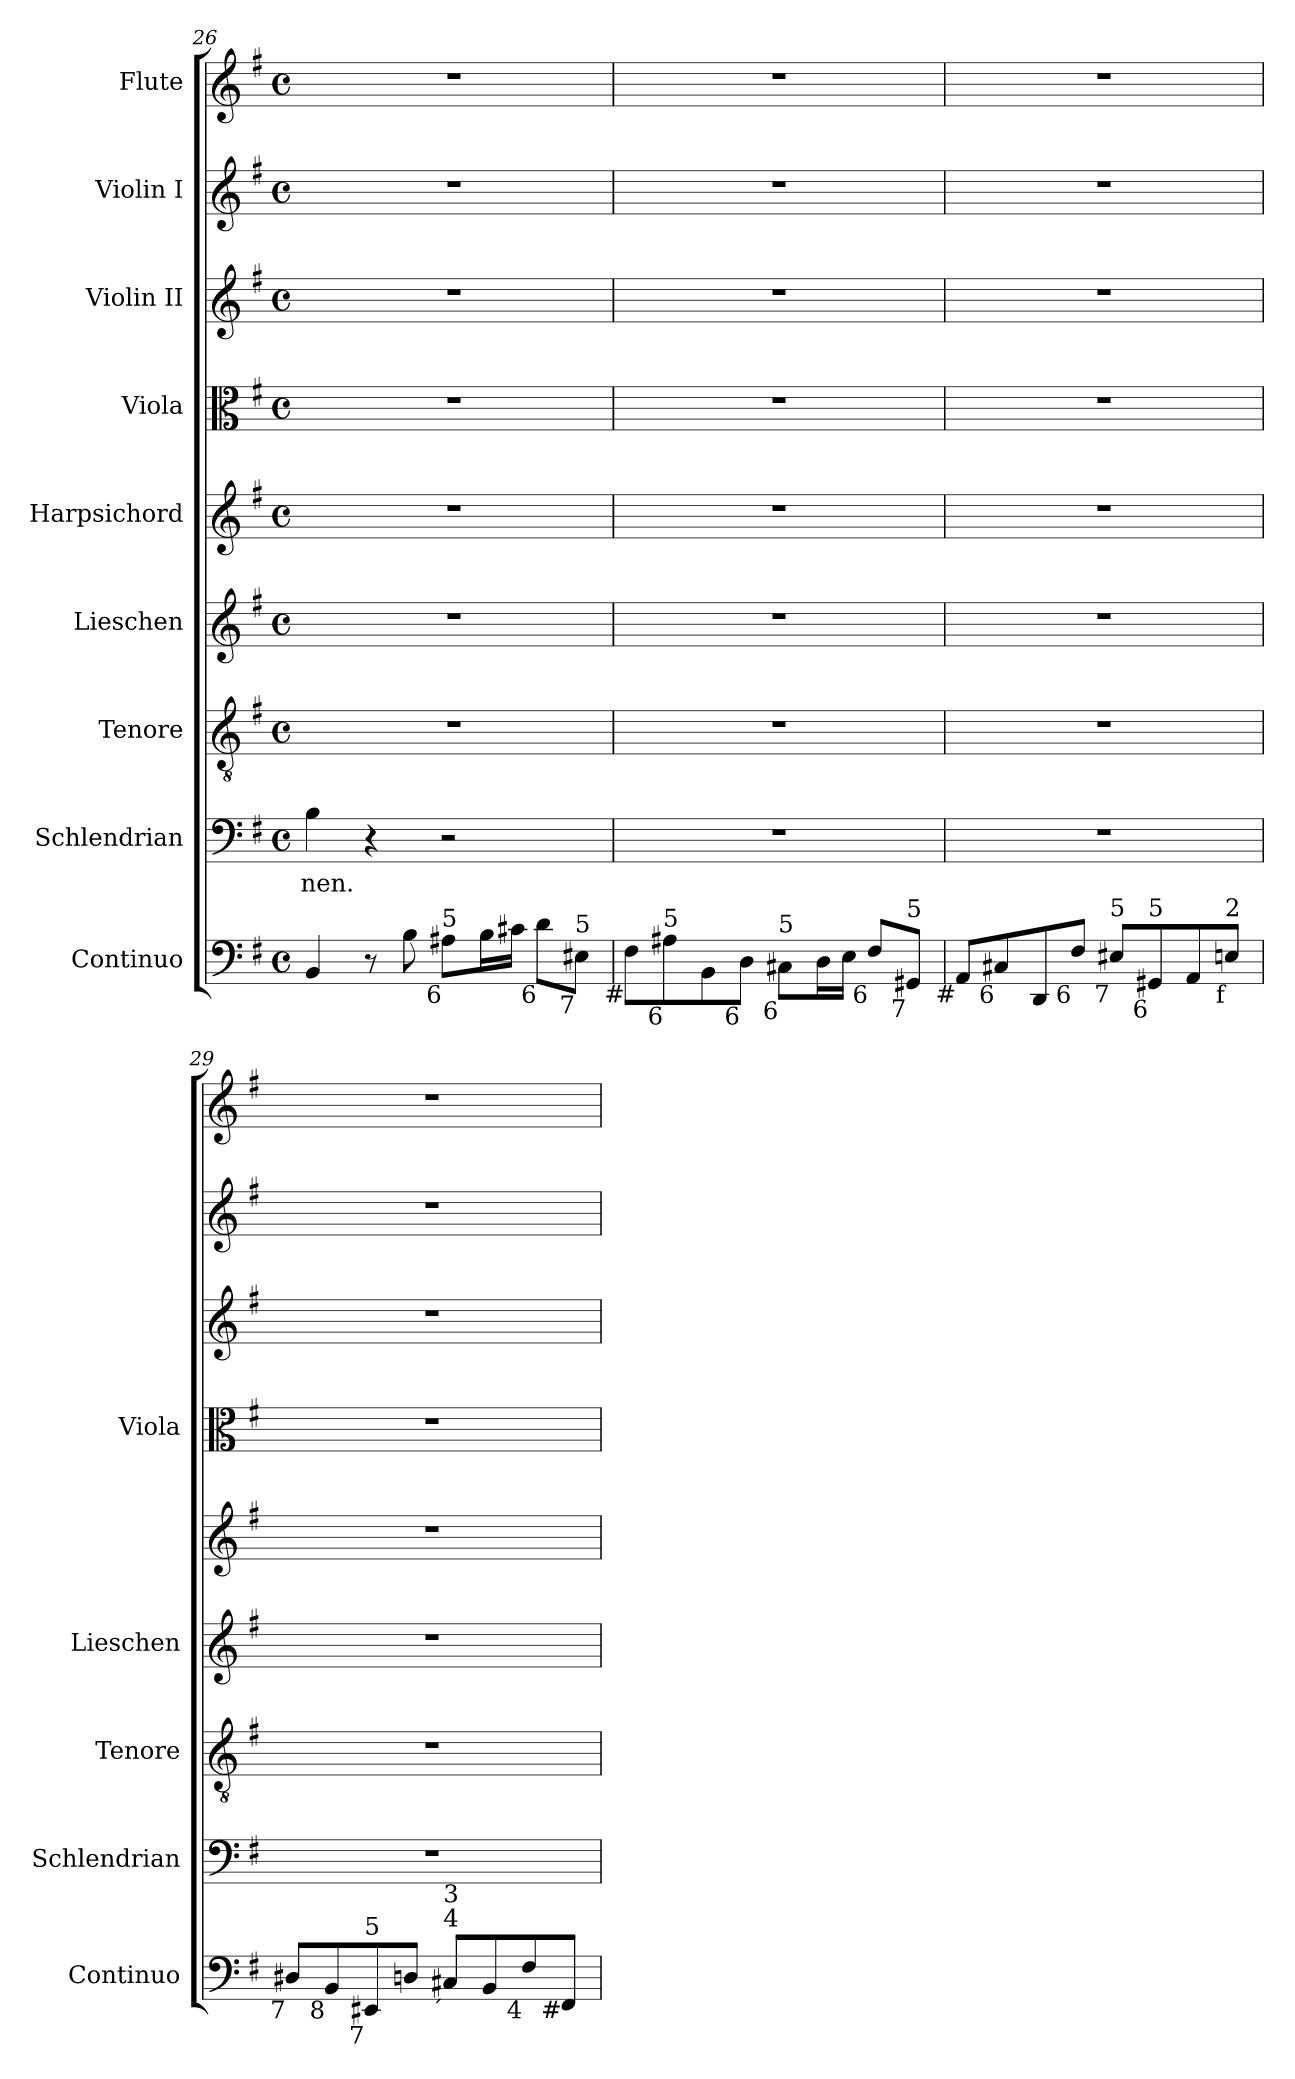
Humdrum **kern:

**kern	**kern	**text	**kern	**kern	**kern	**kern	**kern	**kern	**kern
*part9	*part8	*part8	*part7	*part6	*part5	*part4	*part3	*part2	*part1
*staff9	*staff8	*staff8	*staff7	*staff6	*staff5	*staff4	*staff3	*staff2	*staff1
*I"Continuo	*I"Schlendrian	*	*I"Tenore	*I"Lieschen	*I"Harpsichord	*I"Viola	*I"Violin II	*I"Violin I	*I"Flute
*I'Continuo	*I'Schlendrian	*	*I'Tenore	*I'Lieschen	*	*I'Viola	*	*	*
*clefF4	*clefF4	*	*clefGv2	*clefG2	*clefG2	*clefC3	*clefG2	*clefG2	*clefG2
*	*	*	*ITrd7c12	*	*	*	*	*	*
*k[f#]	*k[f#]	*	*k[f#]	*k[f#]	*k[f#]	*k[f#]	*k[f#]	*k[f#]	*k[f#]
*G:	*G:	*	*G:	*G:	*G:	*G:	*G:	*G:	*G:
*M4/4	*M4/4	*	*M4/4	*M4/4	*M4/4	*M4/4	*M4/4	*M4/4	*M4/4
*met(c)	*met(c)	*	*met(c)	*met(c)	*met(c)	*met(c)	*met(c)	*met(c)	*met(c)
=26	=26	=26	=26	=26	=26	=26	=26	=26	=26
!	!	!LO:LY:b:color=#000000	!	!	!	!	!	!	!
4BBi/	4Bi\	-nen.	1r	1r	1r	1r	1r	1r	1r
8r	4r	.	.	.	.	.	.	.	.
8Bi\	.	.	.	.	.	.	.	.	.
!LO:TX:b:rj:t=6	!	!	!	!	!	!	!	!	!
!LO:TX:t=5	!	!	!	!	!	!	!	!	!
8A#Xi\L	2r	.	.	.	.	.	.	.	.
16Bi\L	.	.	.	.	.	.	.	.	.
16c#Xi\JJ	.	.	.	.	.	.	.	.	.
!LO:TX:b:rj:t=6	!	!	!	!	!	!	!	!	!
8di\L	.	.	.	.	.	.	.	.	.
!LO:TX:b:rj:t=7	!	!	!	!	!	!	!	!	!
!LO:TX:t=5	!	!	!	!	!	!	!	!	!
8E#Xi\J	.	.	.	.	.	.	.	.	.
=27	=27	=27	=27	=27	=27	=27	=27	=27	=27
!LO:TX:b:rj:t=#	!	!	!	!	!	!	!	!	!
8F#i\L	1r	.	1r	1r	1r	1r	1r	1r	1r
!LO:TX:b:rj:t=6	!	!	!	!	!	!	!	!	!
!LO:TX:t=5	!	!	!	!	!	!	!	!	!
8A#Xi\	.	.	.	.	.	.	.	.	.
8BBi\	.	.	.	.	.	.	.	.	.
!LO:TX:b:rj:t=6	!	!	!	!	!	!	!	!	!
8Di\J	.	.	.	.	.	.	.	.	.
!LO:TX:b:rj:t=6	!	!	!	!	!	!	!	!	!
!LO:TX:t=5	!	!	!	!	!	!	!	!	!
8C#Xi\L	.	.	.	.	.	.	.	.	.
16Di\L	.	.	.	.	.	.	.	.	.
16Ei\JJ	.	.	.	.	.	.	.	.	.
!LO:TX:b:rj:t=6	!	!	!	!	!	!	!	!	!
8F#i/L	.	.	.	.	.	.	.	.	.
!LO:TX:b:rj:t=7	!	!	!	!	!	!	!	!	!
!LO:TX:t=5	!	!	!	!	!	!	!	!	!
8GG#Xi/J	.	.	.	.	.	.	.	.	.
!!LO:PB:g=z
=28	=28	=28	=28	=28	=28	=28	=28	=28	=28
!LO:TX:b:rj:t=#	!	!	!	!	!	!	!	!	!
8AAi/L	1r	.	1r	1r	1r	1r	1r	1r	1r
!LO:TX:b:rj:t=6	!	!	!	!	!	!	!	!	!
8C#Xi/	.	.	.	.	.	.	.	.	.
8DDi/	.	.	.	.	.	.	.	.	.
!LO:TX:b:rj:t=6	!	!	!	!	!	!	!	!	!
8F#i/J	.	.	.	.	.	.	.	.	.
!LO:TX:b:rj:t=7	!	!	!	!	!	!	!	!	!
!LO:TX:t=5	!	!	!	!	!	!	!	!	!
8E#Xi/L	.	.	.	.	.	.	.	.	.
!LO:TX:b:rj:t=6	!	!	!	!	!	!	!	!	!
!LO:TX:t=5	!	!	!	!	!	!	!	!	!
8GG#Xi/	.	.	.	.	.	.	.	.	.
8AAi/	.	.	.	.	.	.	.	.	.
!LO:TX:b:rj:t=f	!	!	!	!	!	!	!	!	!
!LO:TX:t=2	!	!	!	!	!	!	!	!	!
8Eni/J	.	.	.	.	.	.	.	.	.
=29	=29	=29	=29	=29	=29	=29	=29	=29	=29
!LO:TX:b:rj:t=7	!	!	!	!	!	!	!	!	!
8D#Xi/L	1r	.	1r	1r	1r	1r	1r	1r	1r
!LO:TX:b:rj:t=8	!	!	!	!	!	!	!	!	!
8BBi/	.	.	.	.	.	.	.	.	.
!LO:TX:b:rj:t=7	!	!	!	!	!	!	!	!	!
!LO:TX:t=5	!	!	!	!	!	!	!	!	!
8EE#Xi/	.	.	.	.	.	.	.	.	.
8Dni/J	.	.	.	.	.	.	.	.	.
!LO:TX:b:rj:t=´	!	!	!	!	!	!	!	!	!
!LO:TX:t=4	!	!	!	!	!	!	!	!	!
!LO:TX:t=3	!	!	!	!	!	!	!	!	!
8C#Xi/L	.	.	.	.	.	.	.	.	.
8BBi/	.	.	.	.	.	.	.	.	.
!LO:TX:b:rj:t=4	!	!	!	!	!	!	!	!	!
8F#i/	.	.	.	.	.	.	.	.	.
!LO:TX:b:rj:t=#	!	!	!	!	!	!	!	!	!
8FF#i/J	.	.	.	.	.	.	.	.	.
=	=	=	=	=	=	=	=	=	=
*-	*-	*-	*-	*-	*-	*-	*-	*-	*-
